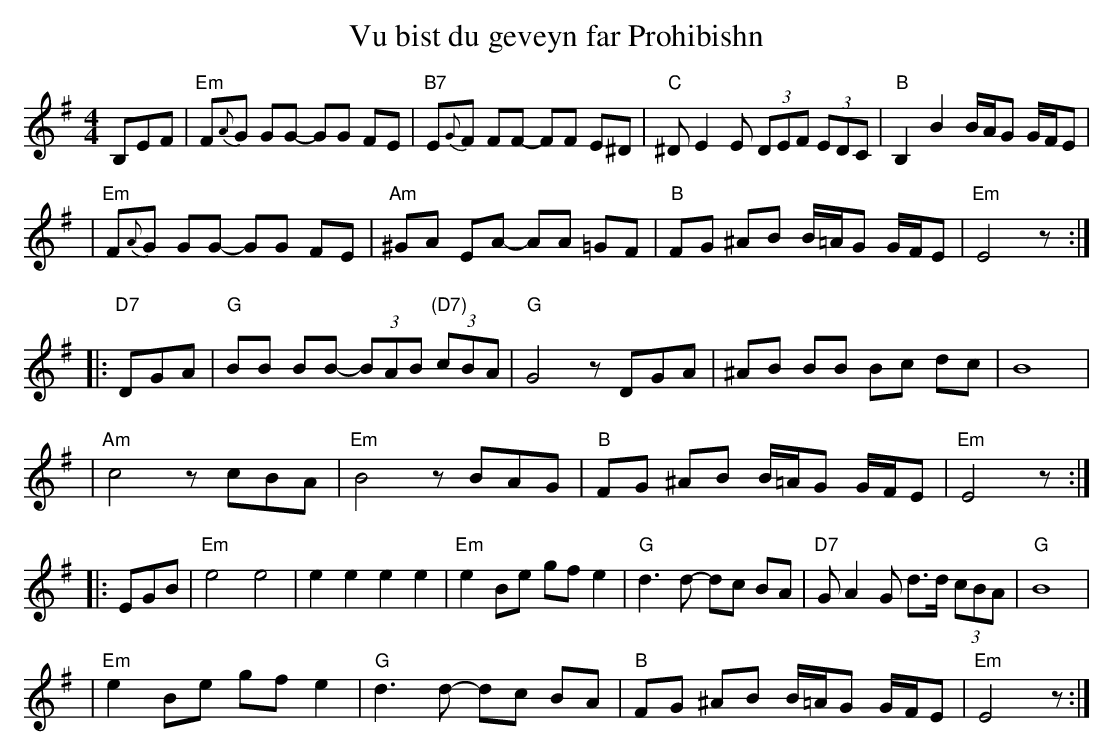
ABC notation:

X:1
T: Vu bist du geveyn far Prohibishn
M: 4/4
L: 1/8
K: Em
   B,EF \
| "Em"F{A}G GG- GG FE | "B7"E{G}F FF- FF E^D \
| "C"^DE2 E (3DEF (3EDC | "B"B,2 B2 B/A/G G/F/E |
| "Em"F{A}G GG- GG FE | "Am"^GA EA- AA =GF \
| "B"FG ^AB B/=A/G G/F/E | "Em"E4 z :|
|: "D7"DGA \
| "G"BB BB- (3BAB "(D7)"(3cBA | "G"G4 zDGA \
| ^AB BB Bc dc | B8 |
| "Am"c4 zcBA | "Em"B4 zBAG \
| "B"FG ^AB B/=A/G G/F/E | "Em"E4 z :|
|: EGB \
| "Em"e4 e4 | e2 e2 e2 e2 \
| "Em"e2 Be gf e2 | "G"d3 d- dc BA \
| "D7"GA2 G d>d (3cBA | "G"B8 |
| "Em"e2 Be gf e2 | "G"d3 d- dc BA \
| "B"FG ^AB B/=A/G G/F/E | "Em"E4 z :|
